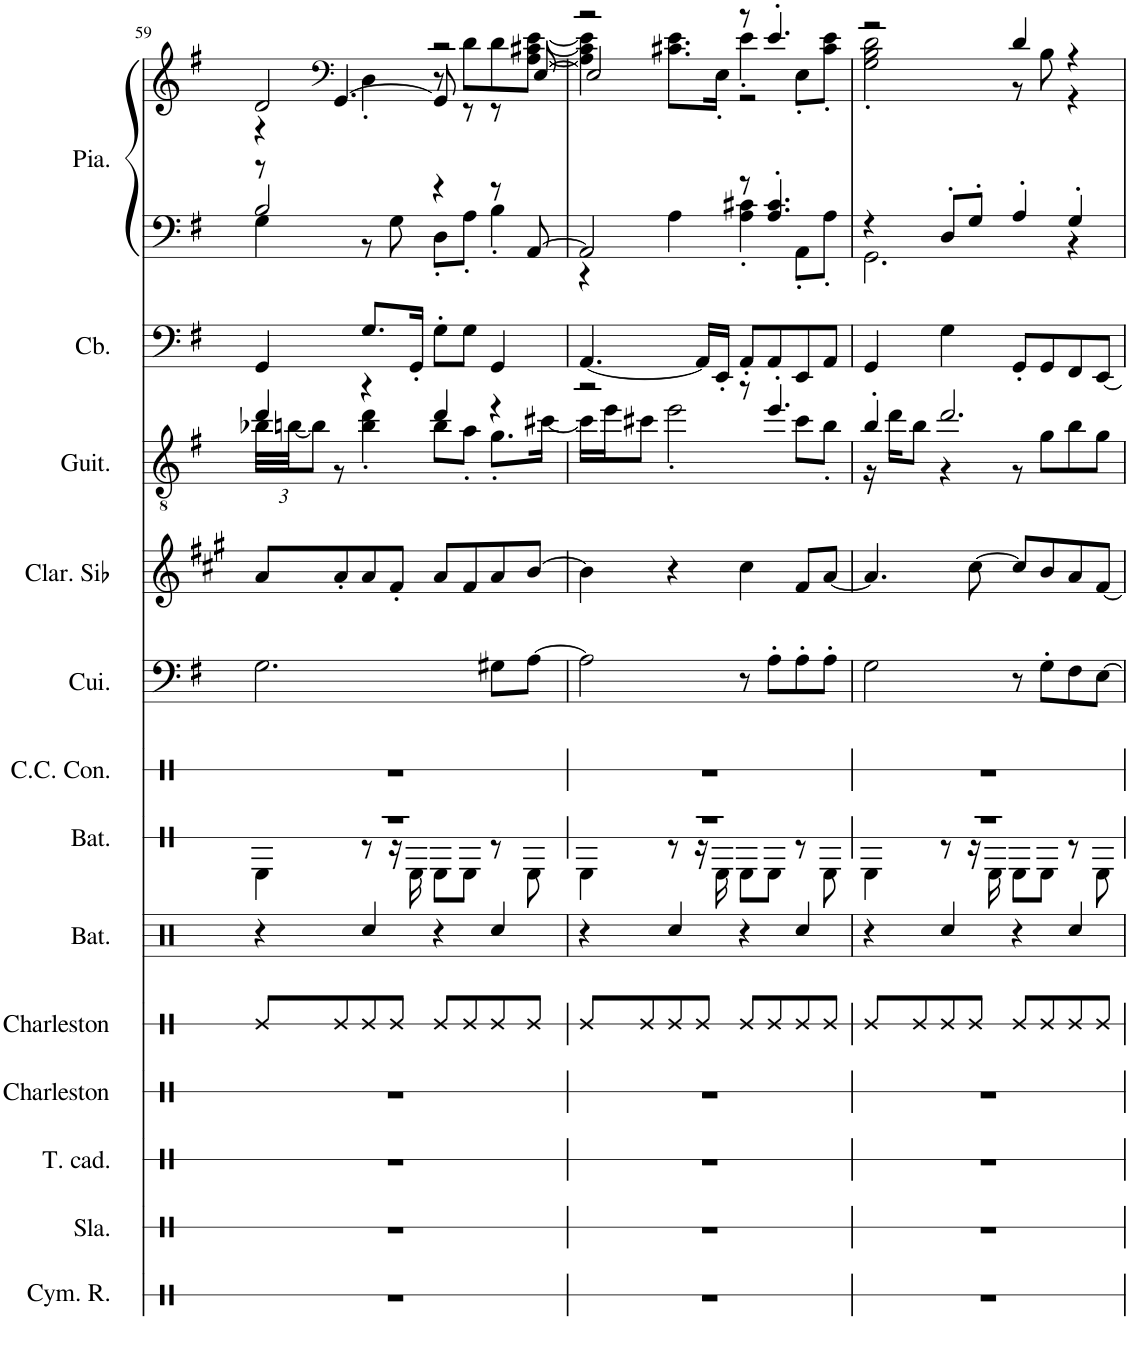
**kern	**kern	**kern	**kern	**kern	**kern	**kern	**kern	**kern	**kern	**kern	**kern	**kern	**kern
*part13	*part12	*part11	*part10	*part9	*part8	*part7	*part6	*part5	*part4	*part3	*part2	*part1	*part1
*staff14	*staff13	*staff12	*staff11	*staff10	*staff9	*staff8	*staff7	*staff6	*staff5	*staff4	*staff3	*staff2	*staff1
*I"Cymbale ride, RIDE CYMB	*I"Slap, LOW TOM	*I"Tambour sur cadre, MID TOM	*I"Charleston, OPEN HIHAT	*I"Charleston, CLOSED H.H	*I"Batterie, SNARE DRUM	*I"Batterie	*I"Caisse claire de concert, SEASHORE	*I"Cuivres, BRASS 1	*I"Clarinette en Sib	*I"Guitare acoustique, STEEL GTR	*I"Contrebasse, ACOU BASS	*I"Piano, A.PIANO 1	*
*I'Cym. R.	*I'Sla.	*I'T. cad.	*I'Charleston	*I'Charleston	*I'Bat.	*I'Bat.	*I'C.C. Con.	*I'Cui.	*I'Clar. Sib	*I'Guit.	*I'Cb.	*I'Pia.	*
!!LO:PB:g=z
*clefX	*clefX	*clefX	*clefX	*clefX	*clefX	*clefX	*clefX	*clefF4	*clefG2	*clefGv2	*clefF4	*clefG2	*clefG2
*	*	*	*	*	*	*	*	*	*Trd1c2	*	*Trd7c12	*	*
*k[]	*k[]	*k[]	*k[]	*k[]	*k[]	*k[]	*k[f#]	*k[f#]	*k[f#c#g#]	*k[f#]	*k[f#]	*k[f#]	*k[f#]
*M4/4	*M4/4	*M4/4	*M4/4	*M4/4	*M4/4	*M4/4	*M4/4	*M4/4	*M4/4	*M4/4	*M4/4	*M4/4	*M4/4
=59	=59	=59	=59	=59	=59	=59	=59	=59	=59	=59	=59	=59	=59
*	*	*	*	*	*	*^	*	*	*	*^	*	*	*
*	*	*	*	*	*	*	*	*	*	*	*	*Xbrackettup	*	*	*
*	*	*	*	*	*	*	*	*	*	*	*	*	*	*^	*^
*	*	*	*	*	*	*	*	*	*	*	*	*	*	*	*	*	*^
1r	1r	1r	1r	8Re/L	4r	1r	4RE\	1r	2.G\	8a/L	4dd/	48b-X\LLL	4GG/	2B/	4G\	2d/	4r	8r
.	.	.	.	.	.	.	.	.	.	.	.	[48bn\JJ	.	.	.	.	.	.
.	.	.	.	.	.	.	.	.	.	.	.	12b\J]	.	.	.	.	.	.
*	*	*	*	*	*	*	*	*	*	*	*	*	*	*	*	*clefF4	*	*
.	.	.	.	8Re/	.	.	.	.	.	8a'/	.	8r	.	.	.	.	.	[4.GG/
.	.	.	.	8Re/	4Rcc/	.	8r	.	.	8a/	4r	4b\' 4dd\'	8.G/L	.	8r	.	4D'\	.
.	.	.	.	8Re/J	.	.	16r	.	.	8f#'/J	.	.	.	.	8G\	.	.	.
.	.	.	.	.	.	.	16RE\	.	.	.	.	.	16GG'/Jk	.	.	.	.	.
.	.	.	.	8Re/L	4r	.	8RE\L	.	.	8a/L	4dd/	8b\L	8G'\L	4r	8D'\L	2r	8r	8GG/]
.	.	.	.	8Re/	.	.	8RE\J	.	.	8f#/	.	8a'\J	8G\J	.	8A'\J	.	8d\L	8r
.	.	.	.	8Re/	4Rcc/	.	8r	.	8G#X\L	8a/	4r	8.g'\L	4GG/	8r	4B'\	.	8d'\	8r
.	.	.	.	8Re/J	.	.	8RE\	.	[8A\J	[8b/J	.	.	.	[8AA/	.	.	[8A\ [8c#X\ [8e\J	[8E/
.	.	.	.	.	.	.	.	.	.	.	.	[16cc#X\Jk	.	.	.	.	.	.
=60	=60	=60	=60	=60	=60	=60	=60	=60	=60	=60	=60	=60	=60	=60	=60	=60	=60	=60
1r	1r	1r	1r	8Re/L	4r	1r	4RE\	1r	2A\]	4b\]	2r	16cc#\LL]	[4.AA/	2AA/]	4r	2r	4A\] 4c#\] 4e\]	2E/]
.	.	.	.	.	.	.	.	.	.	.	.	16ee\J	.	.	.	.	.	.
.	.	.	.	8Re/	.	.	.	.	.	.	.	8cc#X\J	.	.	.	.	.	.
.	.	.	.	8Re/	4Rcc/	.	8r	.	.	4r	.	2ee'\	.	.	4A\	.	8.c#X\ 8.e\L	.
.	.	.	.	8Re/J	.	.	16r	.	.	.	.	.	16AA/LL]	.	.	.	.	.
.	.	.	.	.	.	.	16RE\	.	.	.	.	.	16EE'/JJ	.	.	.	16E'\Jk	.
.	.	.	.	8Re/L	4r	.	8RE\L	.	8r	4cc#\	8r	.	8AA'/L	8r	4A\' 4c#X\'	8r	4e'\	2r
.	.	.	.	8Re/	.	.	8RE\J	.	8A'\L	.	4.ee'/	.	8AA/	4.A/' 4.c#/'	.	4.e'/	.	.
.	.	.	.	8Re/	4Rcc/	.	8r	.	8A'\	8f#/L	.	8cc#\L	8EE/	.	8AA'\L	.	8E'\L	.
.	.	.	.	8Re/J	.	.	8RE\	.	8A'\J	[8a/J	.	8b'\J	8AA/J	.	8A'\J	.	8c#\' 8e\'J	.
*	*	*	*	*	*	*	*	*	*	*	*	*	*	*	*	*	*v	*v
=61	=61	=61	=61	=61	=61	=61	=61	=61	=61	=61	=61	=61	=61	=61	=61	=61	=61
1r	1r	1r	1r	8Re/L	4r	1r	4RE\	1r	2G\	4.a/]	4b'/	16r	4GG/	4r	2.GG\	2r	2G\' 2B\' 2d\'
.	.	.	.	.	.	.	.	.	.	.	.	16dd\KL	.	.	.	.	.
.	.	.	.	8Re/	.	.	.	.	.	.	.	8b\J	.	.	.	.	.
.	.	.	.	8Re/	4Rcc/	.	8r	.	.	.	2.dd/	4r	4G\	8D'/L	.	.	.
.	.	.	.	8Re/J	.	.	16r	.	.	[8cc#\	.	.	.	8G'/J	.	.	.
.	.	.	.	.	.	.	16RE\	.	.	.	.	.	.	.	.	.	.
.	.	.	.	8Re/L	4r	.	8RE\L	.	8r	8cc#/L]	.	8r	8GG'/L	4A'/	.	4d/	8r
.	.	.	.	8Re/	.	.	8RE\J	.	8G'\L	8b/	.	8g\L	8GG/	.	.	.	8B\
.	.	.	.	8Re/	4Rcc/	.	8r	.	8F#\	8a/	.	8b\	8FF#/	4G'/	4r	4r	4r
.	.	.	.	8Re/J	.	.	8RE\	.	[8E\J	[8f#/J	.	8g\J	[8EE/J	.	.	.	.
*	*	*	*	*	*	*	*	*	*	*	*	*	*	*v	*v	*	*
*	*	*	*	*	*	*v	*v	*	*	*	*v	*v	*	*	*v	*v
=	=	=	=	=	=	=	=	=	=	=	=	=	=
*-	*-	*-	*-	*-	*-	*-	*-	*-	*-	*-	*-	*-	*-
